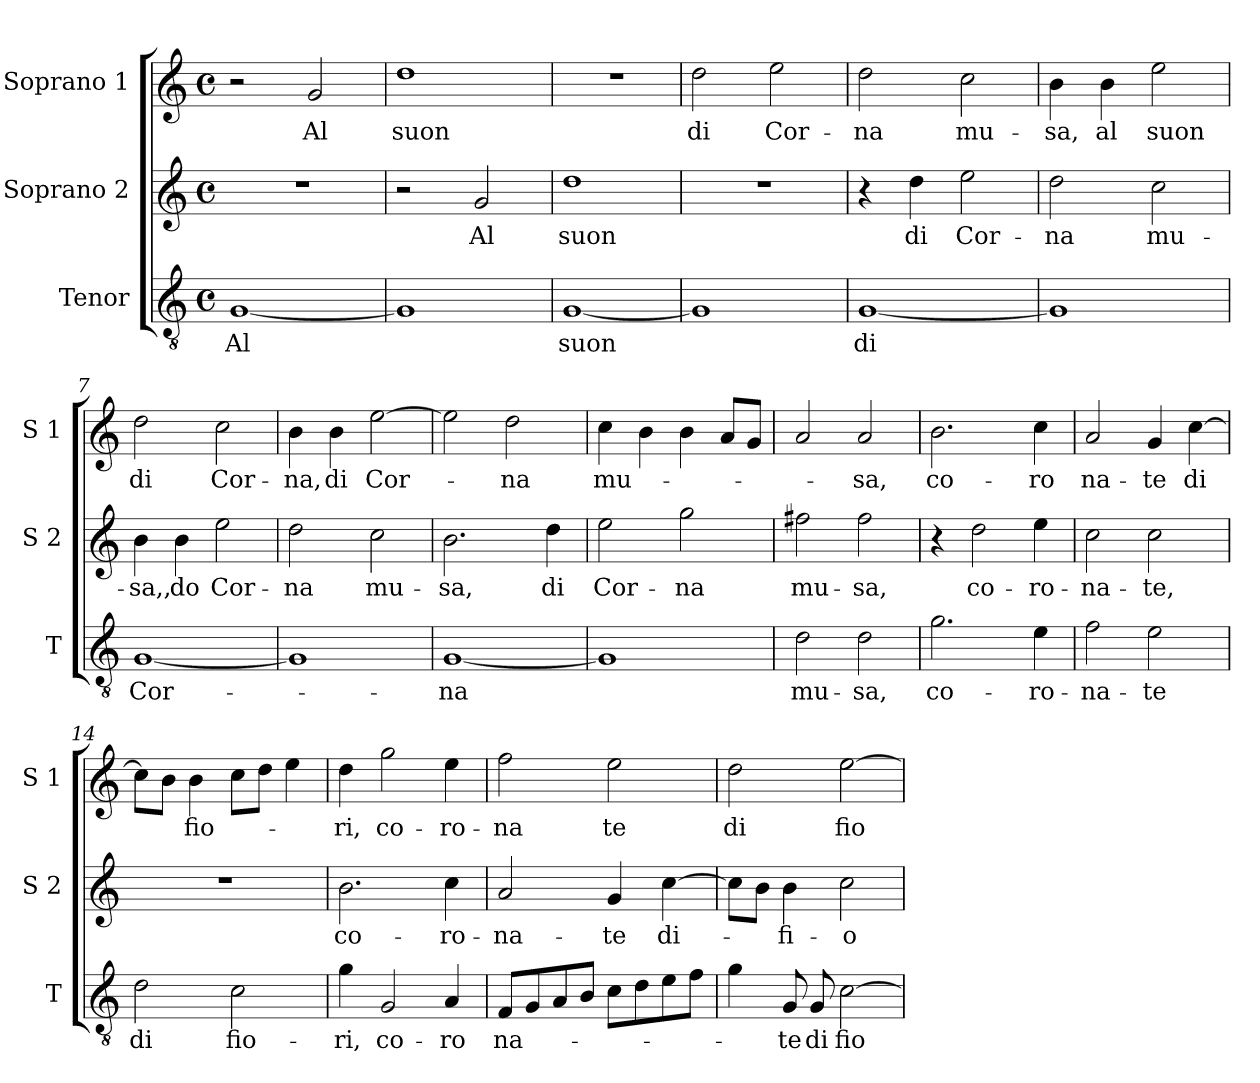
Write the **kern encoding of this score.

**kern	**text	**kern	**text	**kern	**text
*part3	*part3	*part2	*part2	*part1	*part1
*staff3	*staff3	*staff2	*staff2	*staff1	*staff1
*I"Tenor	*	*I"Soprano 2	*	*I"Soprano 1	*
*I'T	*	*I'S 2	*	*I'S 1	*
*clefGv2	*	*clefG2	*	*clefG2	*
*k[]	*	*k[]	*	*k[]	*
*C:	*	*C:	*	*C:	*
*M4/4	*	*M4/4	*	*M4/4	*
*met(c)	*	*met(c)	*	*met(c)	*
=1	=1	=1	=1	=1	=1
!	!LO:LY:b	!	!	!	!
[1G	Al	1r	.	2r	.
!	!	!	!	!	!LO:LY:b
.	.	.	.	2g/	Al
=2	=2	=2	=2	=2	=2
!	!	!	!	!	!LO:LY:b
1G]	.	2r	.	1dd	suon
!	!	!	!LO:LY:b	!	!
.	.	2g/	Al	.	.
=3	=3	=3	=3	=3	=3
!	!LO:LY:b	!	!LO:LY:b	!	!
[1G	suon	1dd	suon	1r	.
=4	=4	=4	=4	=4	=4
!	!	!	!	!	!LO:LY:b
1G]	.	1r	.	2dd\	di
!	!	!	!	!	!LO:LY:b
.	.	.	.	2ee\	Cor-
=5	=5	=5	=5	=5	=5
!	!LO:LY:b	!	!	!	!LO:LY:b
[1G	di	4r	.	2dd\	-na
!	!	!	!LO:LY:b	!	!
.	.	4dd\	di	.	.
!	!	!	!LO:LY:b	!	!LO:LY:b
.	.	2ee\	Cor-	2cc\	mu-
!!LO:LB:g=z
=6	=6	=6	=6	=6	=6
!	!	!	!LO:LY:b	!	!LO:LY:b
1G]	.	2dd\	-na	4b\	-sa,
!	!	!	!	!	!LO:LY:b
.	.	.	.	4b\	al
!	!	!	!LO:LY:b	!	!LO:LY:b
.	.	2cc\	mu-	2ee\	suon
=7	=7	=7	=7	=7	=7
!	!LO:LY:b	!	!LO:LY:b	!	!LO:LY:b
[1G	Cor-	4b\	-sa,,	2dd\	di
!	!	!	!LO:LY:b	!	!
.	.	4b\	do	.	.
!	!	!	!LO:LY:b	!	!LO:LY:b
.	.	2ee\	Cor-	2cc\	Cor-
=8	=8	=8	=8	=8	=8
!	!	!	!LO:LY:b	!	!LO:LY:b
1G]	.	2dd\	-na	4b\	-na,
!	!	!	!	!	!LO:LY:b
.	.	.	.	4b\	di
!	!	!	!LO:LY:b	!	!LO:LY:b
.	.	2cc\	mu-	[2ee\	Cor-
=9	=9	=9	=9	=9	=9
!	!LO:LY:b	!	!LO:LY:b	!	!
[1G	-na	2.b\	-sa,	2ee\]	.
!	!	!	!	!	!LO:LY:b
.	.	.	.	2dd\	-na
!	!	!	!LO:LY:b	!	!
.	.	4dd\	di	.	.
=10	=10	=10	=10	=10	=10
!	!	!	!LO:LY:b	!	!LO:LY:b
1G]	.	2ee\	Cor-	4cc\	mu-
.	.	.	.	4b\	.
!	!	!	!LO:LY:b	!	!
.	.	2gg\	-na	4b\	.
.	.	.	.	8a/L	.
.	.	.	.	8g/J	.
!!LO:LB:g=z
=11	=11	=11	=11	=11	=11
!	!LO:LY:b	!	!LO:LY:b	!	!
2d\	mu-	2ff#X\	mu-	2a/	.
!	!LO:LY:b	!	!LO:LY:b	!	!LO:LY:b
2d\	-sa,	2ff#\	-sa,	2a/	-sa,
=12	=12	=12	=12	=12	=12
!	!LO:LY:b	!	!	!	!LO:LY:b
2.g\	co-	4r	.	2.b\	co-
!	!	!	!LO:LY:b	!	!
.	.	2dd\	co-	.	.
!	!LO:LY:b	!	!LO:LY:b	!	!LO:LY:b
4e\	-ro-	4ee\	-ro-	4cc\	-ro
=13	=13	=13	=13	=13	=13
!	!LO:LY:b	!	!LO:LY:b	!	!LO:LY:b
2f\	-na-	2cc\	-na-	2a/	na-
!	!LO:LY:b	!	!LO:LY:b	!	!LO:LY:b
2e\	-te	2cc\	-te,	4g/	-te
!	!	!	!	!	!LO:LY:b
.	.	.	.	[4cc\	di
=14	=14	=14	=14	=14	=14
!	!LO:LY:b	!	!	!	!
2d\	di	1r	.	8cc\L]	.
.	.	.	.	8b\J	.
!	!	!	!	!	!LO:LY:b
.	.	.	.	4b\	fio-
!	!LO:LY:b	!	!	!	!
2c\	fio-	.	.	8cc\L	.
.	.	.	.	8dd\J	.
.	.	.	.	4ee\	.
=15	=15	=15	=15	=15	=15
!	!LO:LY:b	!	!LO:LY:b	!	!LO:LY:b
4g\	-ri,	2.b\	co-	4dd\	-ri,
!	!LO:LY:b	!	!	!	!LO:LY:b
2G/	co-	.	.	2gg\	co-
!	!LO:LY:b	!	!LO:LY:b	!	!LO:LY:b
4A/	-ro	4cc\	-ro-	4ee\	-ro-
!!LO:PB:g=z
=16	=16	=16	=16	=16	=16
!	!LO:LY:b	!	!LO:LY:b	!	!LO:LY:b
8F/L	na-	2a/	-na-	2ff\	-na
8G/	.	.	.	.	.
8A/	.	.	.	.	.
8B/J	.	.	.	.	.
!	!	!	!LO:LY:b	!	!LO:LY:b
8c\L	.	4g/	-te	2ee\	te
8d\	.	.	.	.	.
!	!	!	!LO:LY:b	!	!
8e\	.	[4cc\	di-	.	.
8f\J	.	.	.	.	.
=17	=17	=17	=17	=17	=17
!	!	!	!	!	!LO:LY:b
4g\	.	8cc\L]	.	2dd\	di
.	.	8b\J	.	.	.
!	!LO:LY:b	!	!LO:LY:b	!	!
8G/	-te	4b\	-fi-	.	.
!	!LO:LY:b	!	!	!	!
8G/	di	.	.	.	.
!	!LO:LY:b	!	!LO:LY:b	!	!LO:LY:b
[2c\	fio-	2cc\	-o-	[2ee\	fio-
=	=	=	=	=	=
*-	*-	*-	*-	*-	*-
